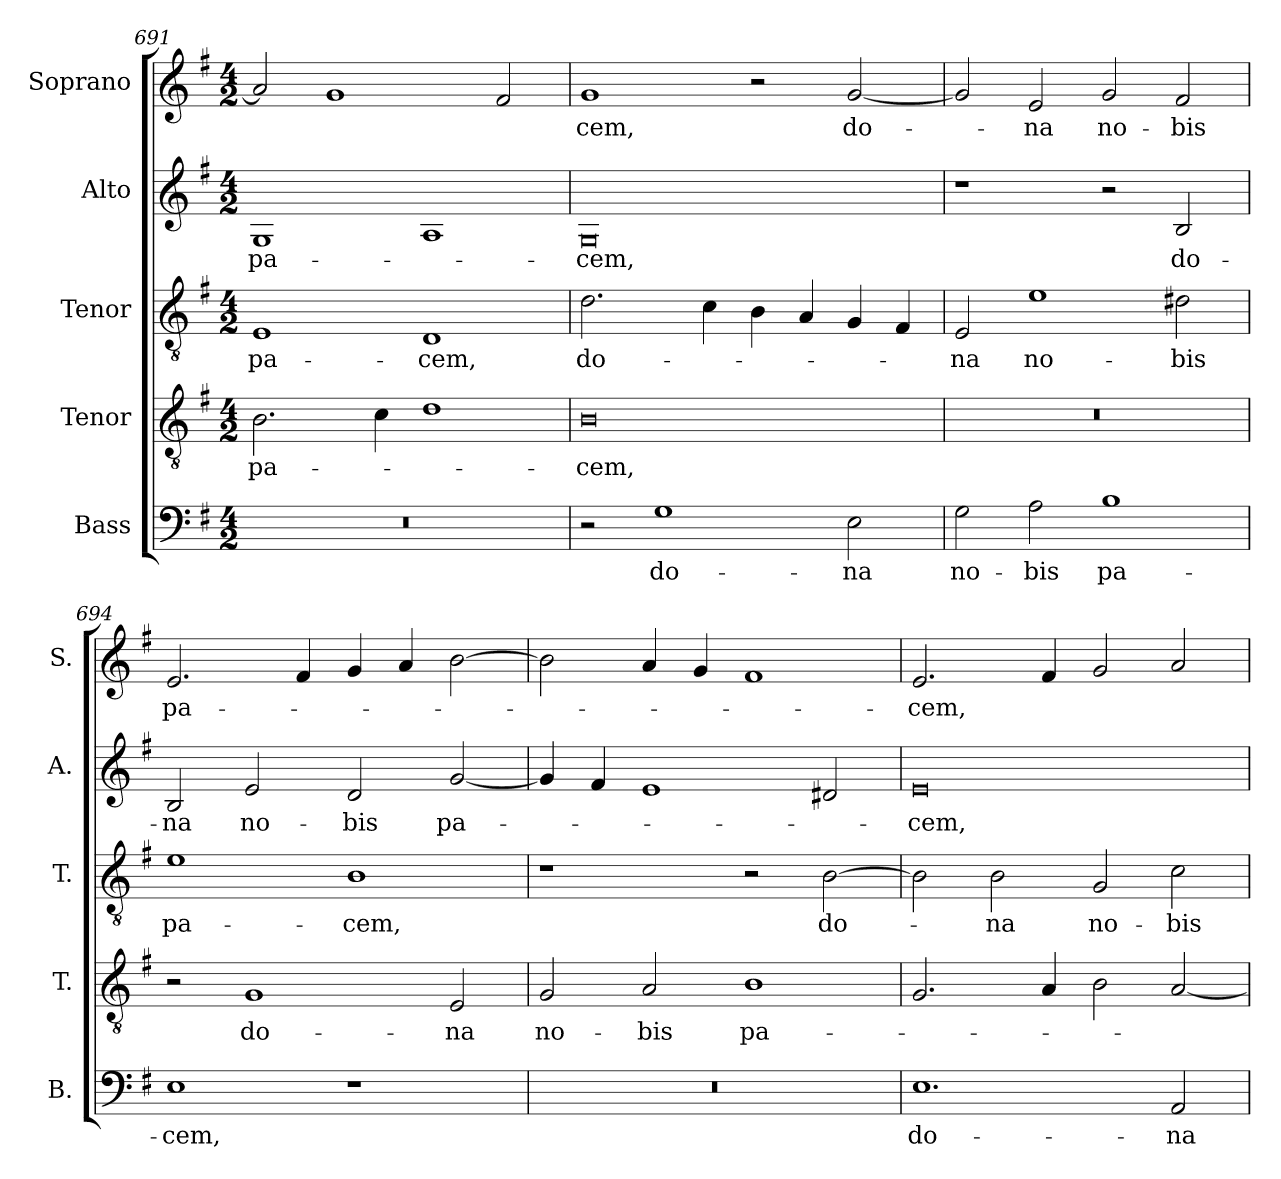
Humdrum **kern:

**kern	**text	**kern	**text	**kern	**text	**kern	**text	**kern	**text
*part5	*part5	*part4	*part4	*part3	*part3	*part2	*part2	*part1	*part1
*staff5	*staff5	*staff4	*staff4	*staff3	*staff3	*staff2	*staff2	*staff1	*staff1
*I"Bass	*	*I"Tenor	*	*I"Tenor	*	*I"Alto	*	*I"Soprano	*
*I'B.	*	*I'T.	*	*I'T.	*	*I'A.	*	*I'S.	*
*clefF4	*	*clefGv2	*	*clefGv2	*	*clefG2	*	*clefG2	*
*	*	*ITrd7c12	*	*ITrd7c12	*	*	*	*	*
*k[f#]	*	*k[f#]	*	*k[f#]	*	*k[f#]	*	*k[f#]	*
*G:	*	*G:	*	*G:	*	*G:	*	*G:	*
*M4/2	*	*M4/2	*	*M4/2	*	*M4/2	*	*M4/2	*
=691	=691	=691	=691	=691	=691	=691	=691	=691	=691
!LO:N:vis=1	!	!	!	!	!	!	!	!	!
!	!	!	!LO:LY:b:color=#000000	!	!	!	!	!	!
!	!	!	!	!	!LO:LY:b:color=#000000	!	!	!	!
!	!	!	!	!	!	!	!LO:LY:b:color=#000000	!	!
0r	.	2.BBi\	pa-	1EEi	pa-	1Gi	pa-	2ai/]	.
.	.	.	.	.	.	.	.	1gi	.
.	.	4Ci\	.	.	.	.	.	.	.
!	!	!	!	!	!LO:LY:b:color=#000000	!	!	!	!
.	.	1Di	.	1DDi	-cem,	1Ai	.	.	.
.	.	.	.	.	.	.	.	2f#i/	.
=692	=692	=692	=692	=692	=692	=692	=692	=692	=692
!	!	!	!LO:LY:b:color=#000000	!	!	!	!	!	!
!	!	!	!	!	!LO:LY:b:color=#000000	!	!	!	!
!	!	!	!	!	!	!	!LO:LY:b:color=#000000	!	!
!	!	!	!	!	!	!	!	!	!LO:LY:b:color=#000000
2r	.	0BBi	-cem,	2.Di\	do-	0Gi	-cem,	1gi	-cem,
!	!LO:LY:b:color=#000000	!	!	!	!	!	!	!	!
1Gi	do-	.	.	.	.	.	.	.	.
.	.	.	.	4Ci\	.	.	.	.	.
.	.	.	.	4BBi\	.	.	.	2r	.
.	.	.	.	4AAi/	.	.	.	.	.
!	!LO:LY:b:color=#000000	!	!	!	!	!	!	!	!
!	!	!	!	!	!	!	!	!	!LO:LY:b:color=#000000
2Ei\	-na	.	.	4GGi/	.	.	.	[2gi/	do-
.	.	.	.	4FF#i/	.	.	.	.	.
=693	=693	=693	=693	=693	=693	=693	=693	=693	=693
!	!LO:LY:b:color=#000000	!LO:N:vis=1	!	!	!	!	!	!	!
!	!	!	!	!	!LO:LY:b:color=#000000	!	!	!	!
2Gi\	no-	0r	.	2EEi/	-na	1r	.	2gi/]	.
!	!LO:LY:b:color=#000000	!	!	!	!	!	!	!	!
!	!	!	!	!	!LO:LY:b:color=#000000	!	!	!	!
!	!	!	!	!	!	!	!	!	!LO:LY:b:color=#000000
2Ai\	-bis	.	.	1Ei	no-	.	.	2ei/	-na
!	!LO:LY:b:color=#000000	!	!	!	!	!	!	!	!
!	!	!	!	!	!	!	!	!	!LO:LY:b:color=#000000
1Bi	pa-	.	.	.	.	2r	.	2gi/	no-
!	!	!	!	!	!LO:LY:b:color=#000000	!	!	!	!
!	!	!	!	!	!	!	!LO:LY:b:color=#000000	!	!
!	!	!	!	!	!	!	!	!	!LO:LY:b:color=#000000
.	.	.	.	2D#Xi\	-bis	2Bi/	do-	2f#i/	-bis
=694	=694	=694	=694	=694	=694	=694	=694	=694	=694
!	!LO:LY:b:color=#000000	!	!	!	!	!	!	!	!
!	!	!	!	!	!LO:LY:b:color=#000000	!	!	!	!
!	!	!	!	!	!	!	!LO:LY:b:color=#000000	!	!
!	!	!	!	!	!	!	!	!	!LO:LY:b:color=#000000
1Ei	-cem,	2r	.	1Ei	pa-	2Bi/	-na	2.ei/	pa-
!	!	!	!LO:LY:b:color=#000000	!	!	!	!	!	!
!	!	!	!	!	!	!	!LO:LY:b:color=#000000	!	!
.	.	1GGi	do-	.	.	2ei/	no-	.	.
.	.	.	.	.	.	.	.	4f#i/	.
!	!	!	!	!	!LO:LY:b:color=#000000	!	!	!	!
!	!	!	!	!	!	!	!LO:LY:b:color=#000000	!	!
1r	.	.	.	1BBi	-cem,	2di/	-bis	4gi/	.
.	.	.	.	.	.	.	.	4ai/	.
!	!	!	!LO:LY:b:color=#000000	!	!	!	!	!	!
!	!	!	!	!	!	!	!LO:LY:b:color=#000000	!	!
.	.	2EEi/	-na	.	.	[2gi/	pa-	[2bi\	.
!!LO:LB:g=z
=695	=695	=695	=695	=695	=695	=695	=695	=695	=695
!LO:N:vis=1	!	!	!	!	!	!	!	!	!
!	!	!	!LO:LY:b:color=#000000	!	!	!	!	!	!
0r	.	2GGi/	no-	1r	.	4gi/]	.	2bi\]	.
.	.	.	.	.	.	4f#i/	.	.	.
!	!	!	!LO:LY:b:color=#000000	!	!	!	!	!	!
.	.	2AAi/	-bis	.	.	1ei	.	4ai/	.
.	.	.	.	.	.	.	.	4gi/	.
!	!	!	!LO:LY:b:color=#000000	!	!	!	!	!	!
.	.	1BBi	pa-	2r	.	.	.	1f#i	.
!	!	!	!	!	!LO:LY:b:color=#000000	!	!	!	!
.	.	.	.	[2BBi\	do-	2d#Xi/	.	.	.
=696	=696	=696	=696	=696	=696	=696	=696	=696	=696
!	!LO:LY:b:color=#000000	!	!	!	!	!	!	!	!
!	!	!	!	!	!	!	!LO:LY:b:color=#000000	!	!
!	!	!	!	!	!	!	!	!	!LO:LY:b:color=#000000
1.Ei	do-	2.GGi/	.	2BBi\]	.	0ei	-cem,	2.ei/	-cem,
!	!	!	!	!	!LO:LY:b:color=#000000	!	!	!	!
.	.	.	.	2BBi\	-na	.	.	.	.
.	.	4AAi/	.	.	.	.	.	4f#i/	.
!	!	!	!	!	!LO:LY:b:color=#000000	!	!	!	!
.	.	2BBi\	.	2GGi/	no-	.	.	2gi/	.
!	!LO:LY:b:color=#000000	!	!	!	!	!	!	!	!
!	!	!	!	!	!LO:LY:b:color=#000000	!	!	!	!
2AAi/	-na	[2AAi/	.	2Ci\	-bis	.	.	2ai/	.
=	=	=	=	=	=	=	=	=	=
*-	*-	*-	*-	*-	*-	*-	*-	*-	*-
